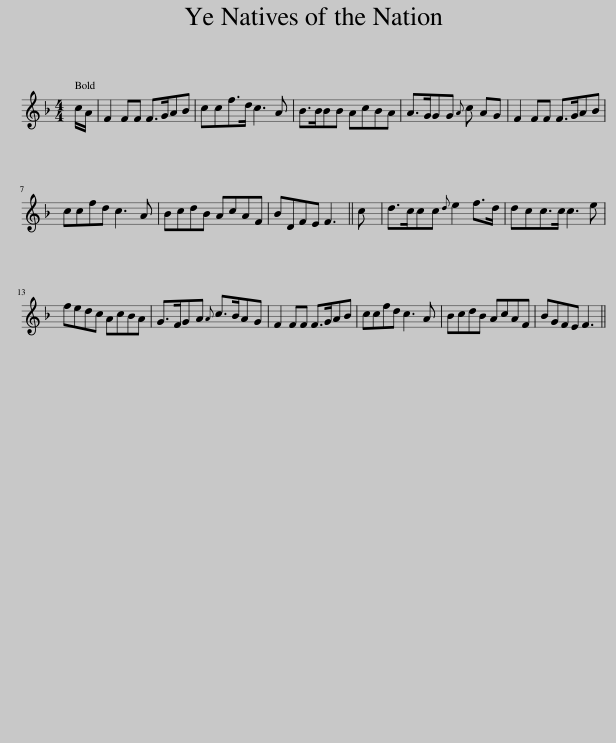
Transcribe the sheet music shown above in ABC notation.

X:1
L:1/8
M:4/4
I:linebreak $
K:F
V:1 treble
V:1
 c/A/ | F2 FF F>GAB | ccf>d c3 A | B>BBB AcBA | A>GGG{A} c AG | %5
 F2 FF F>GAB |$ ccfd c3 A | BcdB AcAF | BDFE F3 || c | %10
 d>ccc{d} e2 f>d | dcc>c c3 e |$ fedc AcBA | G>FGA{A} c>BAG | F2 FF F>GAB | %15
 ccfd c3 A | BcdB AcAF | BGFE F3 || %18
